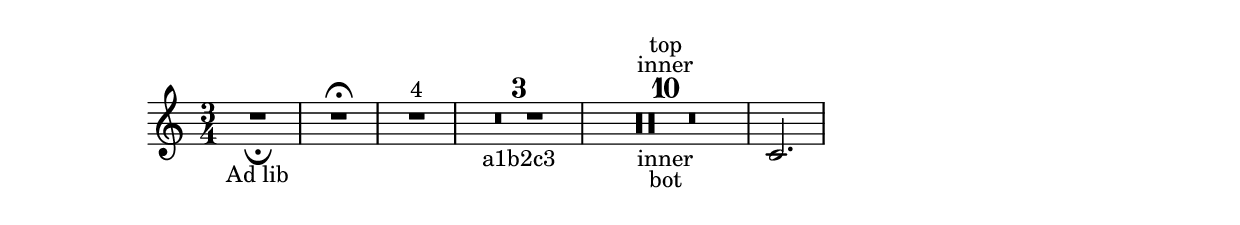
\version "2.6.0"

\header  {

texidoc = "
Texts may be added to the multi-measure rests.

"


}

\score {  {
  \time 3/4
  \set Score.skipBars = ##t
  R2._\markup { \center-align { \musicglyph  #"scripts.dfermata" \roman "Ad lib"  }  }
  R2.^\fermataMarkup
  R2.^"4"
  R2.*3_\markup { \roman "a1b2c3" }
  R2.*10^"inner"^"top"_"inner"_"bot"
  c'2.
}}
